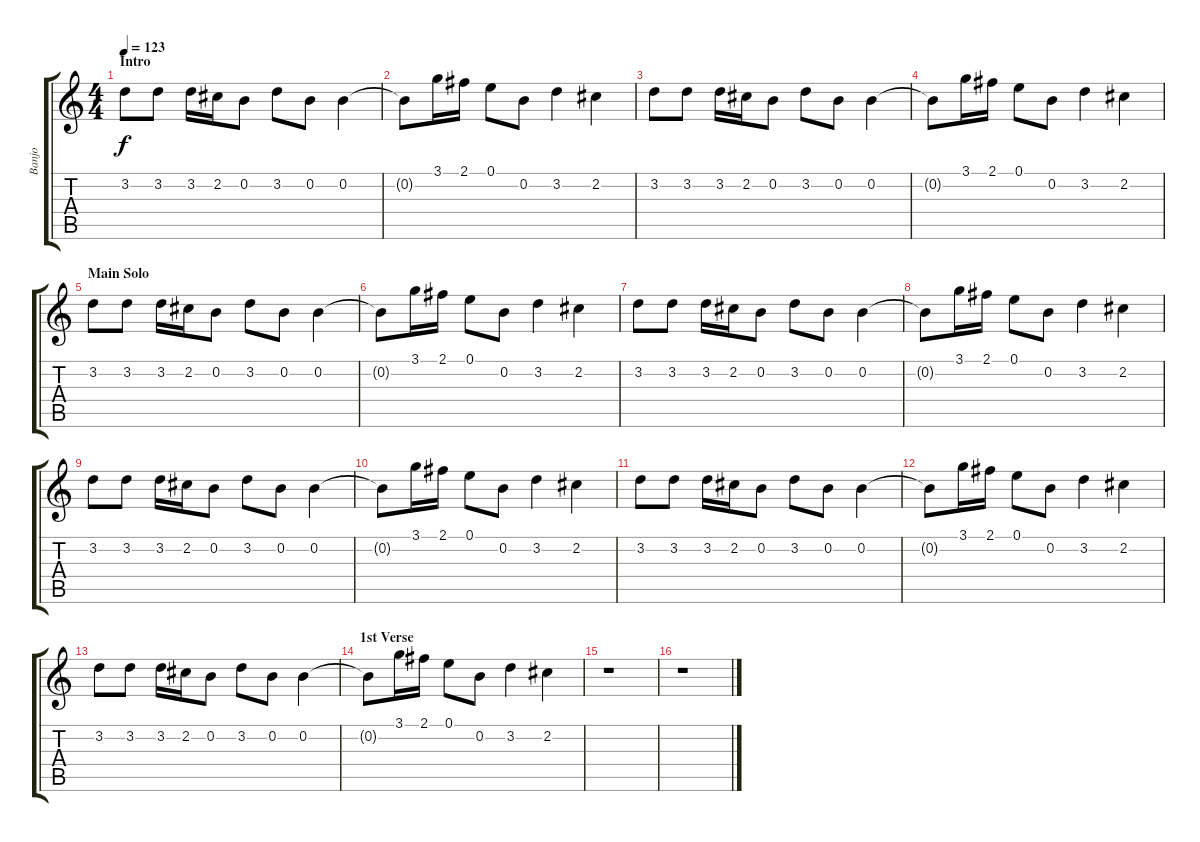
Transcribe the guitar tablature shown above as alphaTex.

\track ("Banjo" "Banjo") {instrument banjo}
\staff {score tabs}
\tuning (E4 B3 G3 D3 A2 E2) {hide}
\displaytranspose 12
\ts (4 4)
\section ("" "Intro")
\tempo 123
\clef g2
\ks c
3.2.8{dy f instrument banjo} 3.2.8 3.2.16 2.2.16 0.2.8 3.2.8 0.2.8 0.2.4 |
0.2{t}.8 3.1.16 2.1.16 0.1.8 0.2.8 3.2.4 2.2.4 |
3.2.8 3.2.8 3.2.16 2.2.16 0.2.8 3.2.8 0.2.8 0.2.4 |
0.2{t}.8 3.1.16 2.1.16 0.1.8 0.2.8 3.2.4 2.2.4 |
\section ("" "Main Solo")
3.2.8 3.2.8 3.2.16 2.2.16 0.2.8 3.2.8 0.2.8 0.2.4 |
0.2{t}.8 3.1.16 2.1.16 0.1.8 0.2.8 3.2.4 2.2.4 |
3.2.8 3.2.8 3.2.16 2.2.16 0.2.8 3.2.8 0.2.8 0.2.4 |
0.2{t}.8 3.1.16 2.1.16 0.1.8 0.2.8 3.2.4 2.2.4 |
3.2.8 3.2.8 3.2.16 2.2.16 0.2.8 3.2.8 0.2.8 0.2.4 |
0.2{t}.8 3.1.16 2.1.16 0.1.8 0.2.8 3.2.4 2.2.4 |
3.2.8 3.2.8 3.2.16 2.2.16 0.2.8 3.2.8 0.2.8 0.2.4 |
0.2{t}.8 3.1.16 2.1.16 0.1.8 0.2.8 3.2.4 2.2.4 |
3.2.8 3.2.8 3.2.16 2.2.16 0.2.8 3.2.8 0.2.8 0.2.4 |
\section ("" "1st Verse")
0.2{t}.8 3.1.16 2.1.16 0.1.8 0.2.8 3.2.4 2.2.4 |
r.1 |
r.1
